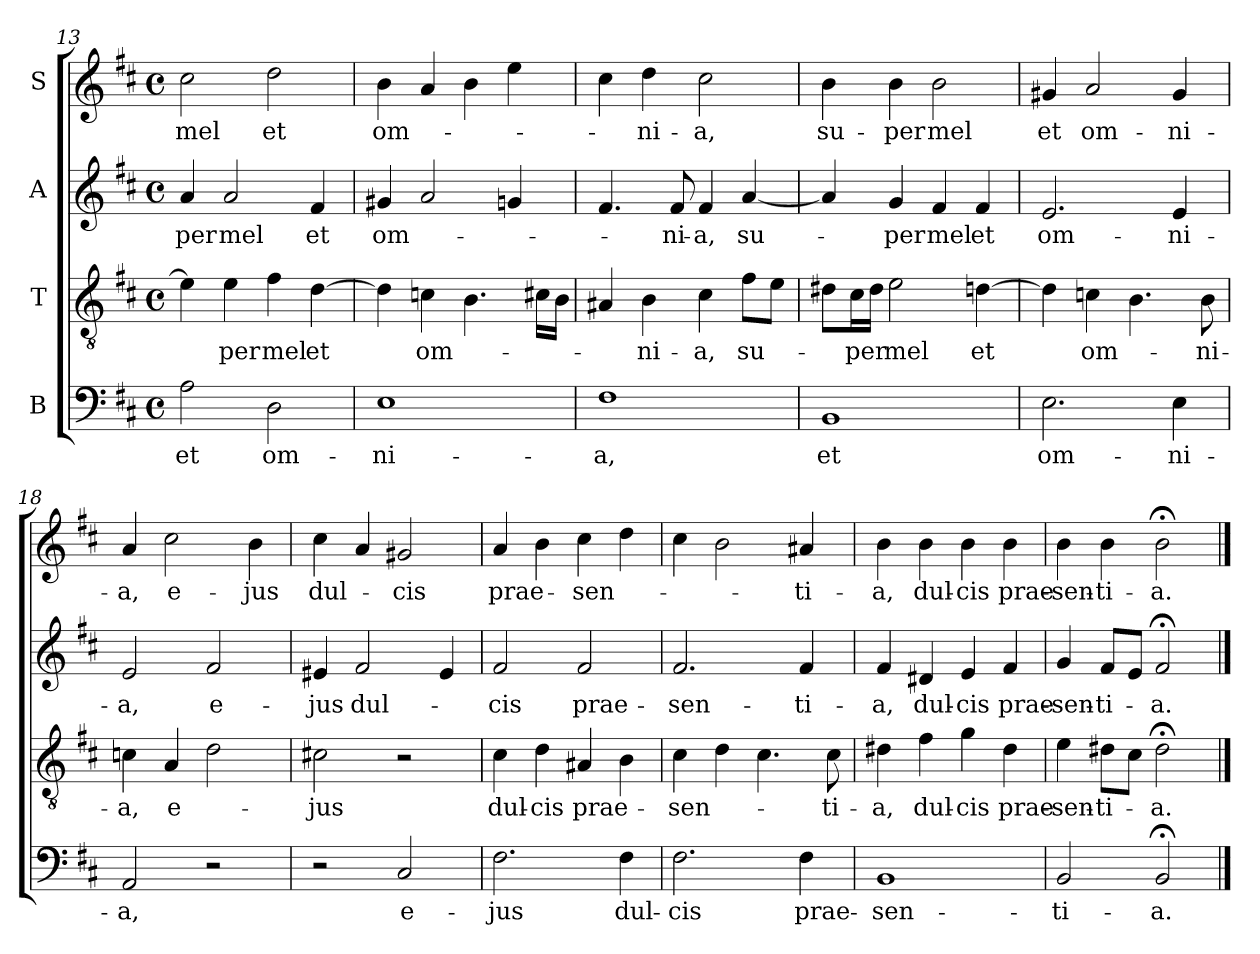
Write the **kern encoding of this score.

**kern	**text	**kern	**text	**kern	**text	**kern	**text
*part4	*part4	*part3	*part3	*part2	*part2	*part1	*part1
*staff4	*staff4	*staff3	*staff3	*staff2	*staff2	*staff1	*staff1
*I"B	*	*I"T	*	*I"A	*	*I"S	*
*clefF4	*	*clefGv2	*	*clefG2	*	*clefG2	*
*k[f#c#]	*	*k[f#c#]	*	*k[f#c#]	*	*k[f#c#]	*
*D:	*	*D:	*	*D:	*	*D:	*
*M4/4	*	*M4/4	*	*M4/4	*	*M4/4	*
*met(c)	*	*met(c)	*	*met(c)	*	*met(c)	*
=13	=13	=13	=13	=13	=13	=13	=13
!	!LO:LY:b	!	!	!	!LO:LY:b	!	!LO:LY:b
2A\	et	4e\]	.	4a/	-per	2cc#\	mel
!	!	!	!LO:LY:b	!	!LO:LY:b	!	!
.	.	4e\	-per	2a/	mel	.	.
!	!LO:LY:b	!	!LO:LY:b	!	!	!	!LO:LY:b
2D\	om-	4f#\	mel	.	.	2dd\	et
!	!	!	!LO:LY:b	!	!LO:LY:b	!	!
.	.	[>4d\	et	4f#/	et	.	.
!!LO:PB:g=z
=14	=14	=14	=14	=14	=14	=14	=14
!	!LO:LY:b	!	!	!	!LO:LY:b	!	!LO:LY:b
1E	-ni-	4d\]	.	4g#X/	om-	4b\	om-
!	!	!	!LO:LY:b	!	!	!	!
.	.	4cn\	om-	2a/	.	4a/	.
.	.	4.B\	.	.	.	4b\	.
.	.	.	.	4gn/	.	4ee\	.
.	.	16c#X\LL	.	.	.	.	.
.	.	16B\JJ	.	.	.	.	.
=15	=15	=15	=15	=15	=15	=15	=15
!	!LO:LY:b	!	!	!	!	!	!
1F#	-a,	4A#X/	.	4.f#/	.	4cc#\	.
!	!	!	!LO:LY:b	!	!	!	!LO:LY:b
.	.	4B\	-ni-	.	.	4dd\	-ni-
!	!	!	!	!	!LO:LY:b	!	!
.	.	.	.	8f#/	-ni-	.	.
!	!	!	!LO:LY:b	!	!LO:LY:b	!	!LO:LY:b
.	.	4c#\	-a,	4f#/	-a,	2cc#\	-a,
!	!	!	!LO:LY:b	!	!LO:LY:b	!	!
.	.	8f#\L	su-	[<4a/	su-	.	.
.	.	8e\J	.	.	.	.	.
=16	=16	=16	=16	=16	=16	=16	=16
!	!LO:LY:b	!	!	!	!	!	!LO:LY:b
1BB	et	8d#X\L	.	4a/]	.	4b\	su-
!	!	!	!LO:LY:b	!	!	!	!
.	.	16c#\L	-per	.	.	.	.
.	.	16d#\JJ	.	.	.	.	.
!	!	!	!LO:LY:b	!	!LO:LY:b	!	!LO:LY:b
.	.	2e\	mel	4g/	-per	4b\	-per
!	!	!	!	!	!LO:LY:b	!	!LO:LY:b
.	.	.	.	4f#/	mel	2b\	mel
!	!	!	!LO:LY:b	!	!LO:LY:b	!	!
.	.	[>4dn\	et	4f#/	et	.	.
=17	=17	=17	=17	=17	=17	=17	=17
!	!LO:LY:b	!	!	!	!LO:LY:b	!	!LO:LY:b
2.E\	om-	4d\]	.	2.e/	om-	4g#X/	et
!	!	!	!LO:LY:b	!	!	!	!LO:LY:b
.	.	4cn\	om-	.	.	2a/	om-
.	.	4.B\	.	.	.	.	.
!	!LO:LY:b	!	!	!	!LO:LY:b	!	!LO:LY:b
4E\	-ni-	.	.	4e/	-ni-	4g#/	-ni-
!	!	!	!LO:LY:b	!	!	!	!
.	.	8B\	-ni-	.	.	.	.
=18	=18	=18	=18	=18	=18	=18	=18
!	!LO:LY:b	!	!LO:LY:b	!	!LO:LY:b	!	!LO:LY:b
2AA/	-a,	4cn\	-a,	2e/	-a,	4a/	-a,
!	!	!	!LO:LY:b	!	!	!	!LO:LY:b
.	.	4A/	e-	.	.	2cc#\	e-
!	!	!	!	!	!LO:LY:b	!	!
2r	.	2d\	.	2f#/	e-	.	.
!	!	!	!	!	!	!	!LO:LY:b
.	.	.	.	.	.	4b\	-jus
!!LO:LB:g=z
=19	=19	=19	=19	=19	=19	=19	=19
!	!	!	!LO:LY:b	!	!LO:LY:b	!	!LO:LY:b
2r	.	2c#X\	-jus	4e#X/	-jus	4cc#\	dul-
!	!	!	!	!	!LO:LY:b	!	!
.	.	.	.	2f#/	dul-	4a/	.
!	!LO:LY:b	!	!	!	!	!	!LO:LY:b
2C#/	e-	2r	.	.	.	2g#X/	-cis
.	.	.	.	4e#/	.	.	.
=20	=20	=20	=20	=20	=20	=20	=20
!	!LO:LY:b	!	!LO:LY:b	!	!LO:LY:b	!	!LO:LY:b
2.F#\	-jus	4c#\	dul-	2f#/	-cis	4a/	prae-
!	!	!	!LO:LY:b	!	!	!	!
.	.	4d\	-cis	.	.	4b\	.
!	!	!	!LO:LY:b	!	!LO:LY:b	!	!LO:LY:b
.	.	4A#X/	prae-	2f#/	prae-	4cc#\	-sen-
!	!LO:LY:b	!	!	!	!	!	!
4F#\	dul-	4B\	.	.	.	4dd\	.
=21	=21	=21	=21	=21	=21	=21	=21
!	!LO:LY:b	!	!LO:LY:b	!	!LO:LY:b	!	!
2.F#\	-cis	4c#\	-sen-	2.f#/	-sen-	4cc#\	.
.	.	4d\	.	.	.	2b\	.
.	.	4.c#\	.	.	.	.	.
!	!LO:LY:b	!	!	!	!LO:LY:b	!	!LO:LY:b
4F#\	prae-	.	.	4f#/	-ti-	4a#X/	-ti-
!	!	!	!LO:LY:b	!	!	!	!
.	.	8c#\	-ti-	.	.	.	.
=22	=22	=22	=22	=22	=22	=22	=22
!	!LO:LY:b	!	!LO:LY:b	!	!LO:LY:b	!	!LO:LY:b
1BB	-sen-	4d#X\	-a,	4f#/	-a,	4b\	-a,
!	!	!	!LO:LY:b	!	!LO:LY:b	!	!LO:LY:b
.	.	4f#\	dul-	4d#X/	dul-	4b\	dul-
!	!	!	!LO:LY:b	!	!LO:LY:b	!	!LO:LY:b
.	.	4g\	-cis	4e/	-cis	4b\	-cis
!	!	!	!LO:LY:b	!	!LO:LY:b	!	!LO:LY:b
.	.	4d#\	prae-	4f#/	prae-	4b\	prae-
=23	=23	=23	=23	=23	=23	=23	=23
!	!LO:LY:b	!	!LO:LY:b	!	!LO:LY:b	!	!LO:LY:b
2BB/	-ti-	4e\	-sen-	4g/	-sen-	4b\	-sen-
!	!	!	!LO:LY:b	!	!LO:LY:b	!	!LO:LY:b
.	.	8d#X\L	-ti-	8f#/L	-ti-	4b\	-ti-
.	.	8c#\J	.	8e/J	.	.	.
!	!LO:LY:b	!	!LO:LY:b	!	!LO:LY:b	!	!LO:LY:b
2BB;/	-a.	2d#;\	-a.	2f#;/	-a.	2b;<\	-a.
==	==	==	==	==	==	==	==
*-	*-	*-	*-	*-	*-	*-	*-
